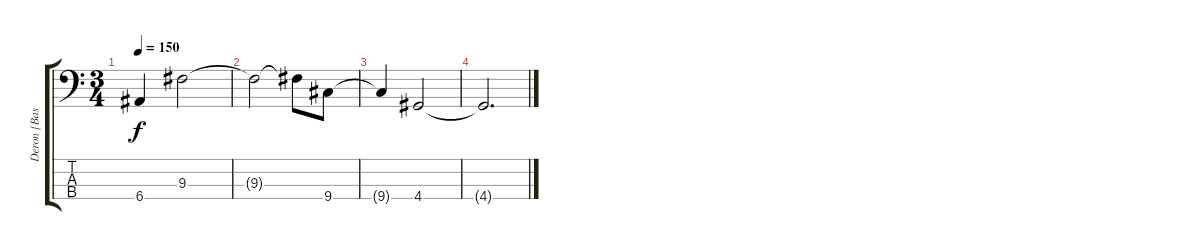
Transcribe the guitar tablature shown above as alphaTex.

\track ("Deron [Bass]" "Deron [Bas") {instrument electricbasspick}
\staff {score tabs}
\tuning (G2 D2 A1 E1) {hide}
\ts (3 4)
\tempo 150
\clef f4
\ks c
6.4{t}.4{dy f} 9.3.2 |
9.3{t}.2 9.3{t}.8 9.4.8 |
9.4{t}.4 4.4.2 |
4.4{t}.2{d}
